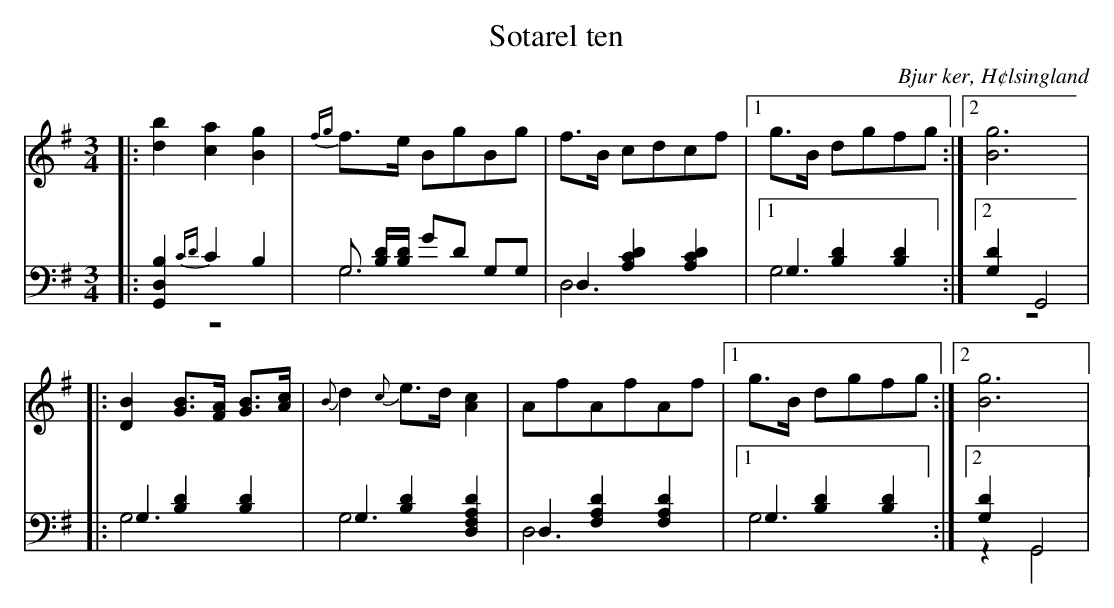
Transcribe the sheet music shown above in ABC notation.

X:1
T: Sotarel ten
O: Bjur ker, H¢lsingland
M: 3/4
L: 1/8
K: G
V:1
V:2
V:3 merge
V:1
|:[d2b2] [c2a2] [B2g2]|{fg}f>e BgBg|f>B cdcf |1g>B dgfg :|2 [B6g6]|
|:[D2B2] [GB]>[FA] [GB]>[Ac]|{B}d2 {c}e>d [A2c2]|AfAfAf |1g>B dgfg :|2 [B6g6]|
V:2 clef=bass
|:[G,,2 D,2B,2] {CD}C2 B,2|G, [B,/ D/][B,/ D/] GD G,G,|D,2 [A,2 C2 D2] [A,2 C2 D2]|1G,2 [B,2 D2] [B,2 D2]:|2 [G,2D2] G,,4|
|:G,2 [B,2 D2] [B,2 D2]|G,2 [B,2 D2] [D,2 F,2A,2D2]|D,2 [F,2 A,2 D2] [F,2 A,2 D2]|1 G,2 [B,2 D2] [B,2 D2] :|2 [G,2D2] G,,4|
V:3 clef=bass
|:z6|G,6|D,6|1G,6:|2 z6|
|:G,6|G,6|D,6|1 G,6 :|2 z2 G,,4|
